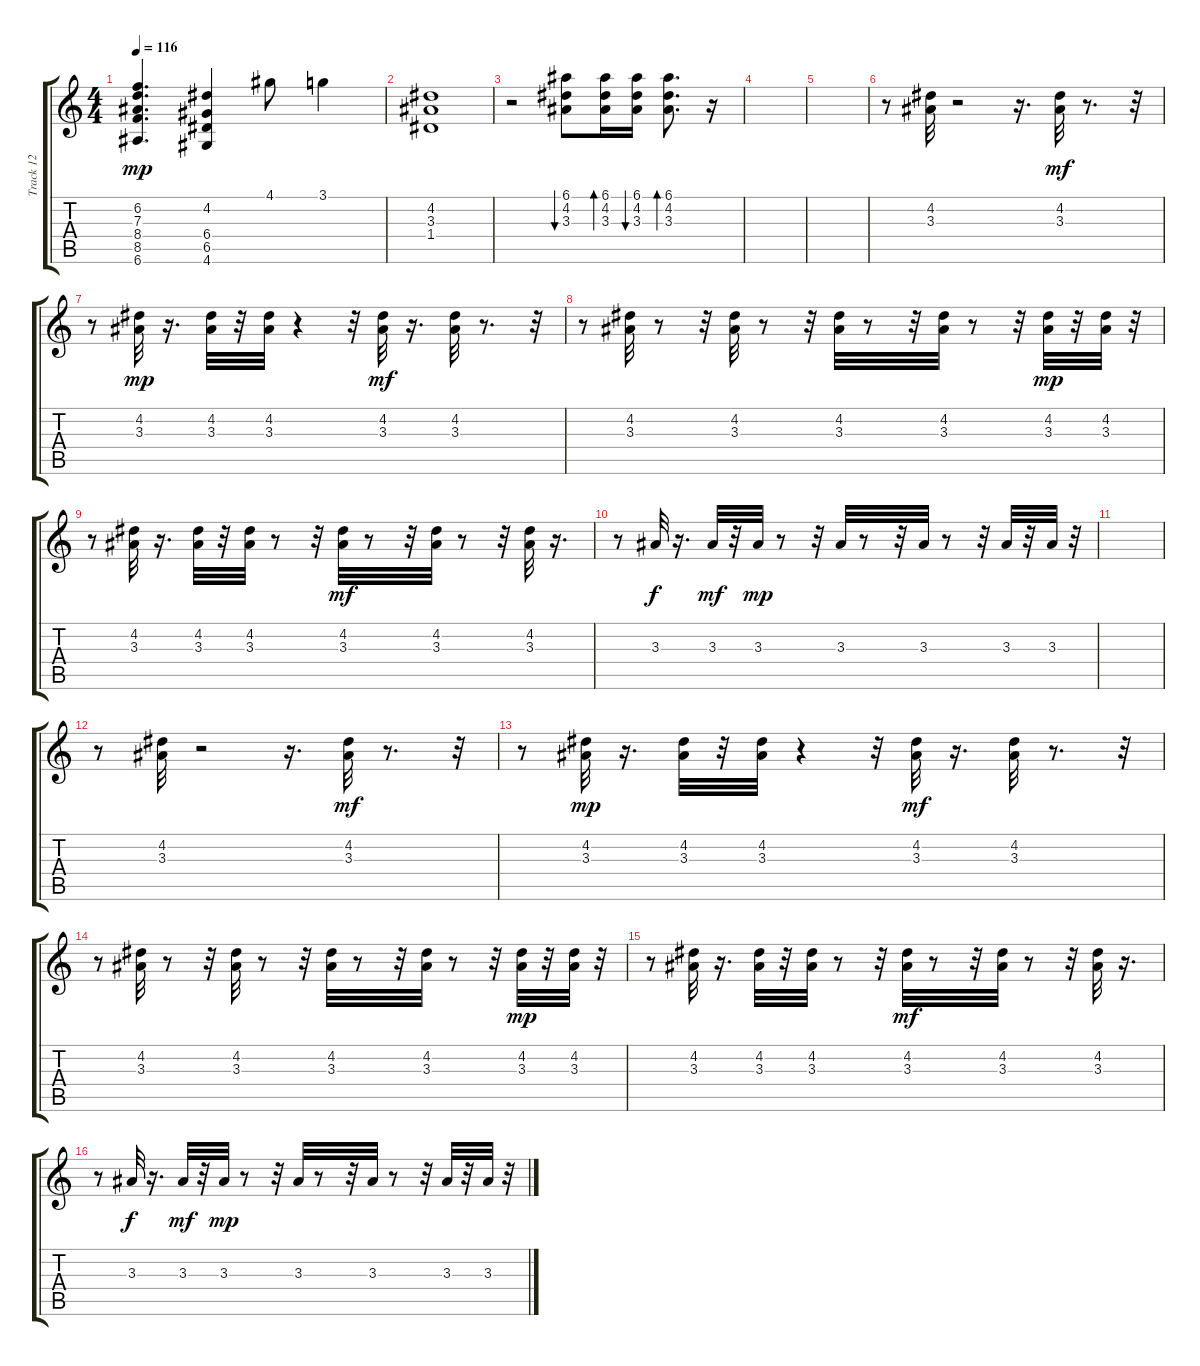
\track ("Track 12" "Track 12") {instrument acousticguitarsteel}
\staff {score tabs}
\tuning (E4 B3 G3 D3 A2 E2) {hide}
\ts (4 4)
\tempo 116
\clef g2
\ks c
(6.2 7.3 8.4 8.5 6.6).4{d dy mp} (4.2 6.4 6.5 4.6).4 4.1.8 3.1.4 |
(4.2 3.3 1.4).1 |
r.2 (6.1 4.2 3.3).8{bu 60} (6.1 4.2 3.3).16{bd 60} (6.1 4.2 3.3).16{bu 60} (6.1 4.2 3.3).8{d bd 60} r.16 |
|
|
r.8{volume 7} (4.2 3.3).32 r.2 r.16{d} (4.2 3.3).32{dy mf} r.8{d} r.32 |
r.8 (4.2 3.3).32{dy mp} r.16{d} (4.2 3.3).32 r.32 (4.2 3.3).32 r.4 r.32 (4.2 3.3).32{dy mf} r.16{d} (4.2 3.3).32 r.8{d} r.32 |
r.8 (4.2 3.3).32 r.8 r.32 (4.2 3.3).32 r.8 r.32 (4.2 3.3).32 r.8 r.32 (4.2 3.3).32 r.8 r.32 (4.2 3.3).32{dy mp} r.32 (4.2 3.3).32 r.32 |
r.8 (4.2 3.3).32 r.16{d} (4.2 3.3).32 r.32 (4.2 3.3).32 r.8 r.32 (4.2 3.3).32{dy mf} r.8 r.32 (4.2 3.3).32 r.8 r.32 (4.2 3.3).32 r.16{d} |
r.8 3.3.32{dy f} r.16{d} 3.3.32{dy mf} r.32 3.3.32{dy mp} r.8 r.32 3.3.32 r.8 r.32 3.3.32 r.8 r.32 3.3.32 r.32 3.3.32 r.32 |
|
r.8{volume 7} (4.2 3.3).32 r.2 r.16{d} (4.2 3.3).32{dy mf} r.8{d} r.32 |
r.8 (4.2 3.3).32{dy mp} r.16{d} (4.2 3.3).32 r.32 (4.2 3.3).32 r.4 r.32 (4.2 3.3).32{dy mf} r.16{d} (4.2 3.3).32 r.8{d} r.32 |
r.8 (4.2 3.3).32 r.8 r.32 (4.2 3.3).32 r.8 r.32 (4.2 3.3).32 r.8 r.32 (4.2 3.3).32 r.8 r.32 (4.2 3.3).32{dy mp} r.32 (4.2 3.3).32 r.32 |
r.8 (4.2 3.3).32 r.16{d} (4.2 3.3).32 r.32 (4.2 3.3).32 r.8 r.32 (4.2 3.3).32{dy mf} r.8 r.32 (4.2 3.3).32 r.8 r.32 (4.2 3.3).32 r.16{d} |
r.8 3.3.32{dy f} r.16{d} 3.3.32{dy mf} r.32 3.3.32{dy mp} r.8 r.32 3.3.32 r.8 r.32 3.3.32 r.8 r.32 3.3.32 r.32 3.3.32 r.32
